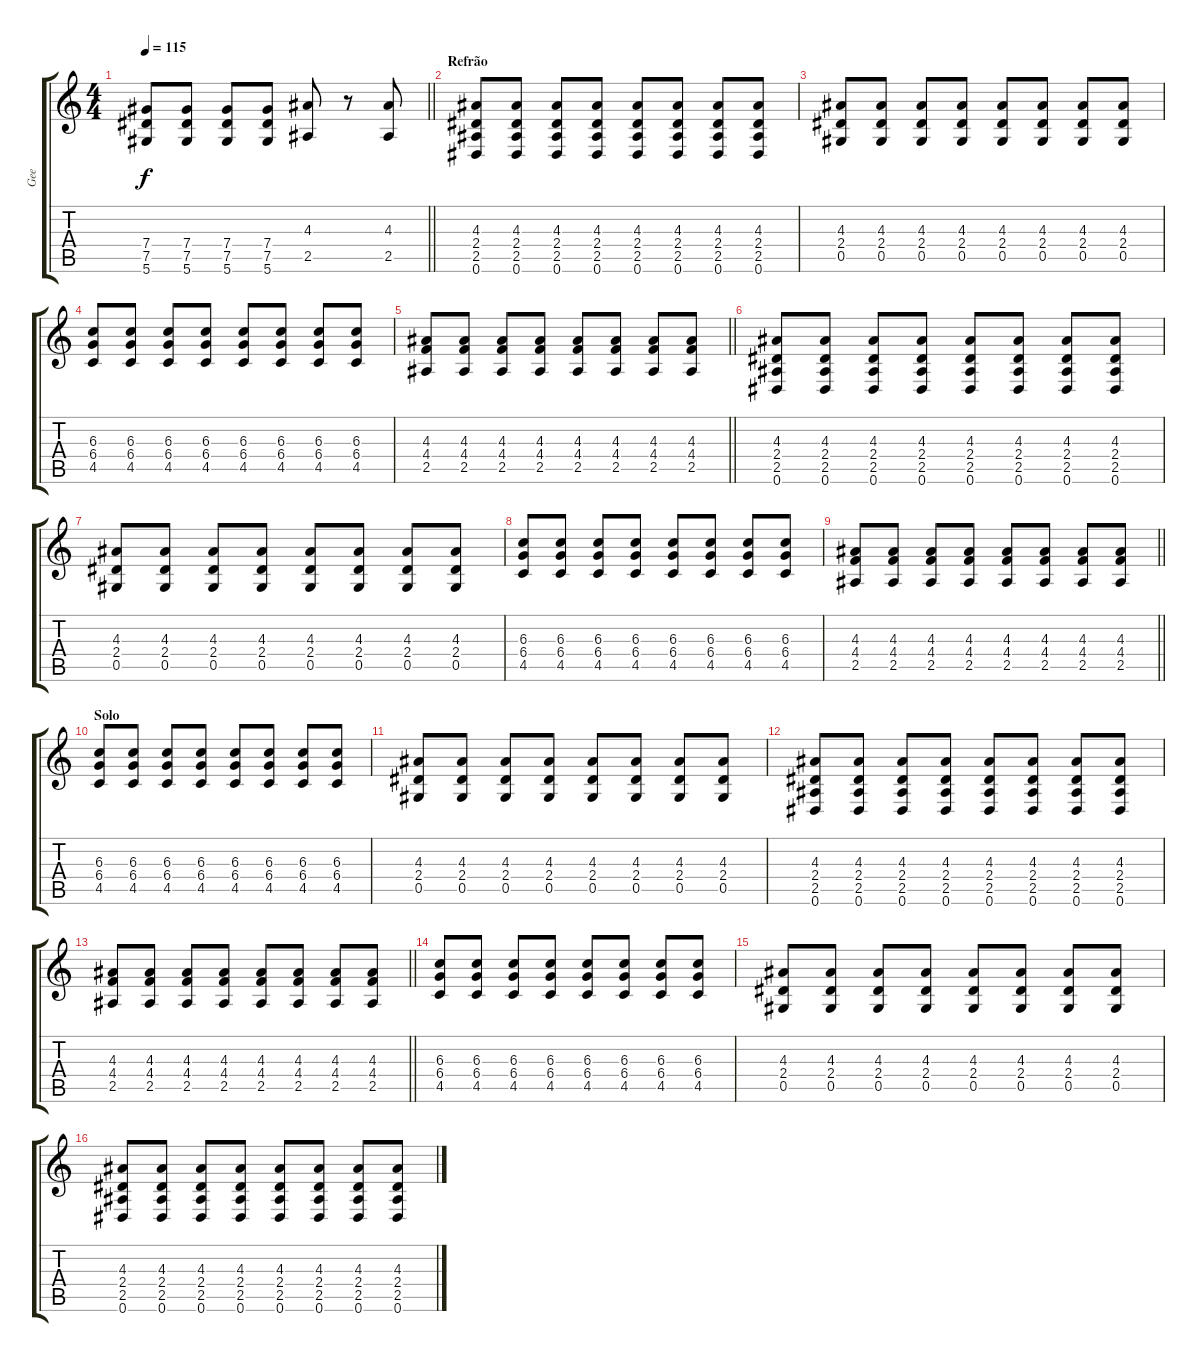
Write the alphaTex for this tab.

\track ("Gee" "Gee") {instrument overdrivenguitar}
\staff {score tabs}
\tuning (Eb4 Bb3 Gb3 Db3 Ab2 Eb2) {hide}
\ts (4 4)
\tempo 115
\clef g2
\barLineRight lightlight
\ks c
(7.4 7.5 5.6).8{dy f} (7.4 7.5 5.6).8 (7.4 7.5 5.6).8 (7.4 7.5 5.6).8 (4.3 2.5).8 r.8 (4.3 2.5).8 |
\section ("" "Refrão")
(4.3 2.4 2.5 0.6).8 (4.3 2.4 2.5 0.6).8 (4.3 2.4 2.5 0.6).8 (4.3 2.4 2.5 0.6).8 (4.3 2.4 2.5 0.6).8 (4.3 2.4 2.5 0.6).8 (4.3 2.4 2.5 0.6).8 (4.3 2.4 2.5 0.6).8 |
(4.3 2.4 0.5).8 (4.3 2.4 0.5).8 (4.3 2.4 0.5).8 (4.3 2.4 0.5).8 (4.3 2.4 0.5).8 (4.3 2.4 0.5).8 (4.3 2.4 0.5).8 (4.3 2.4 0.5).8 |
(6.3 6.4 4.5).8 (6.3 6.4 4.5).8 (6.3 6.4 4.5).8 (6.3 6.4 4.5).8 (6.3 6.4 4.5).8 (6.3 6.4 4.5).8 (6.3 6.4 4.5).8 (6.3 6.4 4.5).8 |
\barLineRight lightlight
(4.3 4.4 2.5).8 (4.3 4.4 2.5).8 (4.3 4.4 2.5).8 (4.3 4.4 2.5).8 (4.3 4.4 2.5).8 (4.3 4.4 2.5).8 (4.3 4.4 2.5).8 (4.3 4.4 2.5).8 |
(4.3 2.4 2.5 0.6).8 (4.3 2.4 2.5 0.6).8 (4.3 2.4 2.5 0.6).8 (4.3 2.4 2.5 0.6).8 (4.3 2.4 2.5 0.6).8 (4.3 2.4 2.5 0.6).8 (4.3 2.4 2.5 0.6).8 (4.3 2.4 2.5 0.6).8 |
(4.3 2.4 0.5).8 (4.3 2.4 0.5).8 (4.3 2.4 0.5).8 (4.3 2.4 0.5).8 (4.3 2.4 0.5).8 (4.3 2.4 0.5).8 (4.3 2.4 0.5).8 (4.3 2.4 0.5).8 |
(6.3 6.4 4.5).8 (6.3 6.4 4.5).8 (6.3 6.4 4.5).8 (6.3 6.4 4.5).8 (6.3 6.4 4.5).8 (6.3 6.4 4.5).8 (6.3 6.4 4.5).8 (6.3 6.4 4.5).8 |
\barLineRight lightlight
(4.3 4.4 2.5).8 (4.3 4.4 2.5).8 (4.3 4.4 2.5).8 (4.3 4.4 2.5).8 (4.3 4.4 2.5).8 (4.3 4.4 2.5).8 (4.3 4.4 2.5).8 (4.3 4.4 2.5).8 |
\section ("" "Solo")
(6.3 6.4 4.5).8 (6.3 6.4 4.5).8 (6.3 6.4 4.5).8 (6.3 6.4 4.5).8 (6.3 6.4 4.5).8 (6.3 6.4 4.5).8 (6.3 6.4 4.5).8 (6.3 6.4 4.5).8 |
(4.3 2.4 0.5).8 (4.3 2.4 0.5).8 (4.3 2.4 0.5).8 (4.3 2.4 0.5).8 (4.3 2.4 0.5).8 (4.3 2.4 0.5).8 (4.3 2.4 0.5).8 (4.3 2.4 0.5).8 |
(4.3 2.4 2.5 0.6).8 (4.3 2.4 2.5 0.6).8 (4.3 2.4 2.5 0.6).8 (4.3 2.4 2.5 0.6).8 (4.3 2.4 2.5 0.6).8 (4.3 2.4 2.5 0.6).8 (4.3 2.4 2.5 0.6).8 (4.3 2.4 2.5 0.6).8 |
\barLineRight lightlight
(4.3 4.4 2.5).8 (4.3 4.4 2.5).8 (4.3 4.4 2.5).8 (4.3 4.4 2.5).8 (4.3 4.4 2.5).8 (4.3 4.4 2.5).8 (4.3 4.4 2.5).8 (4.3 4.4 2.5).8 |
(6.3 6.4 4.5).8 (6.3 6.4 4.5).8 (6.3 6.4 4.5).8 (6.3 6.4 4.5).8 (6.3 6.4 4.5).8 (6.3 6.4 4.5).8 (6.3 6.4 4.5).8 (6.3 6.4 4.5).8 |
(4.3 2.4 0.5).8 (4.3 2.4 0.5).8 (4.3 2.4 0.5).8 (4.3 2.4 0.5).8 (4.3 2.4 0.5).8 (4.3 2.4 0.5).8 (4.3 2.4 0.5).8 (4.3 2.4 0.5).8 |
(4.3 2.4 2.5 0.6).8 (4.3 2.4 2.5 0.6).8 (4.3 2.4 2.5 0.6).8 (4.3 2.4 2.5 0.6).8 (4.3 2.4 2.5 0.6).8 (4.3 2.4 2.5 0.6).8 (4.3 2.4 2.5 0.6).8 (4.3 2.4 2.5 0.6).8
